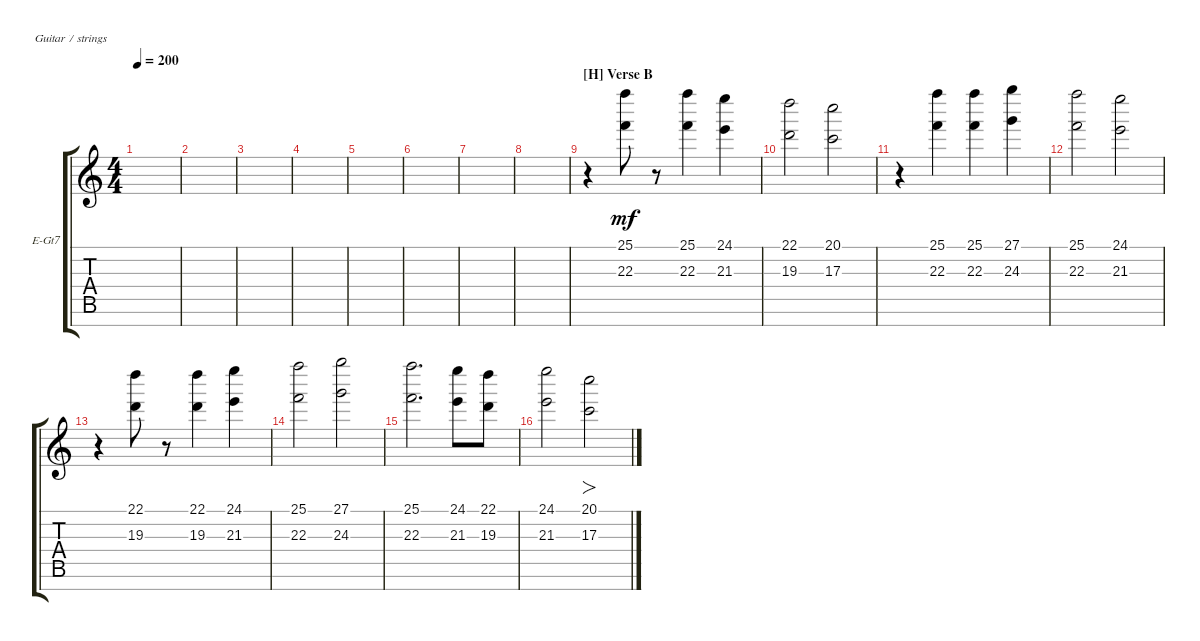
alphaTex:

\defaultSystemsLayout 4
\bracketExtendMode groupsimilarinstruments
\firstSystemTrackNameOrientation horizontal
\otherSystemsTrackNameOrientation horizontal
\track ("Violin ++" "E-Gt7") {instrument viola}
\staff {score tabs}
\tuning (E4 B3 G3 D3 A2 E2 B1)
\displaytranspose 12
\ts (4 4)
\tempo 200
\clef g2
\scale
0.333333
\ks c
|
\scale
0.333333 |
\scale
0.333333 |
\scale
0.333333 |
\scale
0.333333 |
\scale
0.333333 |
\scale
0.333333 |
\scale
0.333333 |
\section ("H" "Verse B")
\scale
0.333333 r.4 (25.1 22.3).8{dy mf} r.8 (25.1 22.3).4 (24.1 21.3).4 |
\scale
0.333333 (22.1 19.3).2 (20.1 17.3).2 |
\scale
0.333333 r.4 (25.1 22.3).4 (25.1 22.3).4 (27.1 24.3).4 |
\scale
0.333333 (25.1 22.3).2 (24.1 21.3).2 |
\scale
0.333333 r.4 (22.1 19.3).8 r.8 (22.1 19.3).4 (24.1 21.3).4 |
\scale
0.333333 (25.1 22.3).2 (27.1 24.3).2 |
\scale
0.333333 (25.1 22.3).2{d} (24.1 21.3).8 (22.1 19.3).8 |
\scale
0.333333 (24.1 21.3).2 (20.1 17.3).2{fo}
